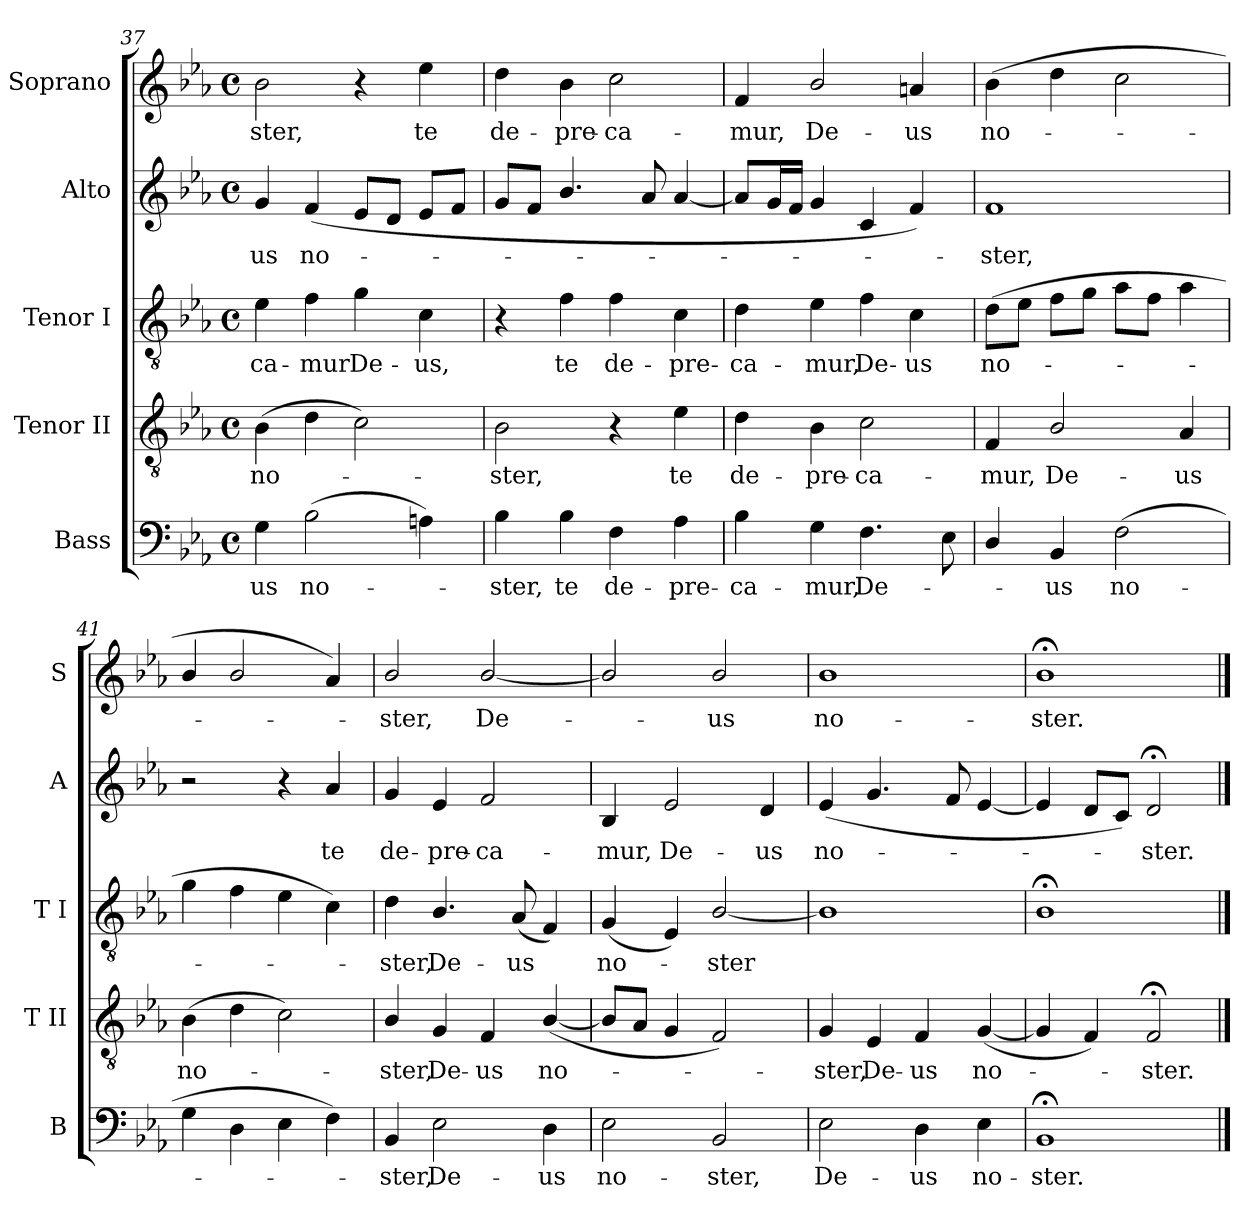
**kern	**text	**kern	**text	**kern	**text	**kern	**text	**kern	**text
*part5	*part5	*part4	*part4	*part3	*part3	*part2	*part2	*part1	*part1
*staff5	*staff5	*staff4	*staff4	*staff3	*staff3	*staff2	*staff2	*staff1	*staff1
*I"Bass	*	*I"Tenor II	*	*I"Tenor I	*	*I"Alto	*	*I"Soprano	*
*I'B	*	*I'T II	*	*I'T I	*	*I'A	*	*I'S	*
*clefF4	*	*clefGv2	*	*clefGv2	*	*clefG2	*	*clefG2	*
*k[b-e-a-]	*	*k[b-e-a-]	*	*k[b-e-a-]	*	*k[b-e-a-]	*	*k[b-e-a-]	*
*E-:	*	*E-:	*	*E-:	*	*E-:	*	*E-:	*
*M4/4	*	*M4/4	*	*M4/4	*	*M4/4	*	*M4/4	*
*met(c)	*	*met(c)	*	*met(c)	*	*met(c)	*	*met(c)	*
=37	=37	=37	=37	=37	=37	=37	=37	=37	=37
!	!LO:LY:b	!	!LO:LY:b	!	!LO:LY:b	!	!LO:LY:b	!	!LO:LY:b
4G\	-us	(>4B-\	no-	4e-\	-ca-	4g/	-us	2b-\	ster,
!	!LO:LY:b	!	!	!	!LO:LY:b	!	!LO:LY:b	!	!
(>2B-\	no-	4d\	.	4f\	-mur	(<4f/	no-	.	.
!	!	!	!	!	!LO:LY:b	!	!	!	!
.	.	2c\)	.	4g\	De-	8e-/L	.	4r	.
.	.	.	.	.	.	8d/J	.	.	.
!	!	!	!	!	!LO:LY:b	!	!	!	!LO:LY:b
4An\)	.	.	.	4c\	-us,	8e-/L	.	4ee-\	te
.	.	.	.	.	.	8f/J	.	.	.
=38	=38	=38	=38	=38	=38	=38	=38	=38	=38
!	!LO:LY:b	!	!LO:LY:b	!	!	!	!	!	!LO:LY:b
4B-\	ster,	2B-\	ster,	4r	.	8g/L	.	4dd\	de-
.	.	.	.	.	.	8f/J	.	.	.
!	!LO:LY:b	!	!	!	!LO:LY:b	!	!	!	!LO:LY:b
4B-\	te	.	.	4f\	te	4.b-/	.	4b-\	-pre-
!	!LO:LY:b	!	!	!	!LO:LY:b	!	!	!	!LO:LY:b
4F\	de-	4r	.	4f\	de-	.	.	2cc\	-ca-
.	.	.	.	.	.	8a-/	.	.	.
!	!LO:LY:b	!	!LO:LY:b	!	!LO:LY:b	!	!	!	!
4A-\	-pre-	4e-\	te	4c\	-pre-	[4a-/	.	.	.
=39	=39	=39	=39	=39	=39	=39	=39	=39	=39
!	!LO:LY:b	!	!LO:LY:b	!	!LO:LY:b	!	!	!	!LO:LY:b
4B-\	-ca-	4d\	de-	4d\	-ca-	8a-/L]	.	4f/	-mur,
.	.	.	.	.	.	16g/L	.	.	.
.	.	.	.	.	.	16f/JJ	.	.	.
!	!LO:LY:b	!	!LO:LY:b	!	!LO:LY:b	!	!	!	!LO:LY:b
4G\	-mur,	4B-\	-pre-	4e-\	-mur,	4g/	.	2b-/	De-
!	!LO:LY:b	!	!LO:LY:b	!	!LO:LY:b	!	!	!	!
4.F\	De-	2c\	-ca-	4f\	De-	4c/	.	.	.
!	!	!	!	!	!LO:LY:b	!	!	!	!LO:LY:b
.	.	.	.	4c\	-us	4f/)	.	4an/	-us
8E-\	.	.	.	.	.	.	.	.	.
=40	=40	=40	=40	=40	=40	=40	=40	=40	=40
!	!	!	!LO:LY:b	!	!LO:LY:b	!	!LO:LY:b	!	!LO:LY:b
4D/	.	4F/	-mur,	(>8d\L	no-	1f	ster,	(>4b-\	no-
.	.	.	.	8e-\J	.	.	.	.	.
!	!LO:LY:b	!	!LO:LY:b	!	!	!	!	!	!
4BB-/	us	2B-/	De-	8f\L	.	.	.	4dd\	.
.	.	.	.	8g\J	.	.	.	.	.
!	!LO:LY:b	!	!	!	!	!	!	!	!
(>2F\	no-	.	.	8a-\L	.	.	.	2cc\	.
.	.	.	.	8f\J	.	.	.	.	.
!	!	!	!LO:LY:b	!	!	!	!	!	!
.	.	4A-/	-us	4a-\	.	.	.	.	.
!!LO:LB:g=z
=41	=41	=41	=41	=41	=41	=41	=41	=41	=41
!	!	!	!LO:LY:b	!	!	!	!	!	!
4G\	.	(>4B-\	no-	4g\	.	2r	.	4b-/	.
4D\	.	4d\	.	4f\	.	.	.	2b-/	.
4E-\	.	2c\)	.	4e-\	.	4r	.	.	.
!	!	!	!	!	!	!	!LO:LY:b	!	!
4F\)	.	.	.	4c\)	.	4a-/	te	4a-/)	.
=42	=42	=42	=42	=42	=42	=42	=42	=42	=42
!	!LO:LY:b	!	!LO:LY:b	!	!LO:LY:b	!	!LO:LY:b	!	!LO:LY:b
4BB-/	ster,	4B-/	ster,	4d\	ster,	4g/	de-	2b-/	ster,
!	!LO:LY:b	!	!LO:LY:b	!	!LO:LY:b	!	!LO:LY:b	!	!
2E-\	De-	4G/	De-	4.B-/	De-	4e-/	-pre-	.	.
*	*	*	*	*	*	*	*	*MM94	*
!	!	!	!LO:LY:b	!	!	!	!LO:LY:b	!	!LO:LY:b
.	.	4F/	-us	.	.	2f/	-ca-	[2b-/	De-
!	!	!	!	!	!LO:LY:b	!	!	!	!
.	.	.	.	(<8A-/	-us	.	.	.	.
!	!LO:LY:b	!	!LO:LY:b	!	!	!	!	!	!
4D\	-us	(<[4B-/	no-	4F/)	.	.	.	.	.
=43	=43	=43	=43	=43	=43	=43	=43	=43	=43
*	*	*	*	*	*	*	*	*MM90	*
!	!LO:LY:b	!	!	!	!LO:LY:b	!	!LO:LY:b	!	!
2E-\	no-	8B-/L]	.	(<4G/	no-	4B-/	-mur,	2b-/]	.
.	.	8A-/J	.	.	.	.	.	.	.
!	!	!	!	!	!	!	!LO:LY:b	!	!
.	.	4G/	.	4E-/)	.	2e-/	De-	.	.
*	*	*	*	*	*	*	*	*MM87	*
!	!LO:LY:b	!	!	!	!LO:LY:b	!	!	!	!LO:LY:b
2BB-/	-ster,	2F/)	.	[2B-/	ster	.	.	2b-/	us
!	!	!	!	!	!	!	!LO:LY:b	!	!
.	.	.	.	.	.	4d/	-us	.	.
=44	=44	=44	=44	=44	=44	=44	=44	=44	=44
*	*	*	*	*	*	*	*	*MM82	*
!	!LO:LY:b	!	!LO:LY:b	!	!	!	!LO:LY:b	!	!LO:LY:b
2E-\	De-	4G/	ster,	1B-]	.	(<4e-/	no-	1b-	no-
!	!	!	!LO:LY:b	!	!	!	!	!	!
.	.	4E-/	De-	.	.	4.g/	.	.	.
!	!LO:LY:b	!	!LO:LY:b	!	!	!	!	!	!
4D\	-us	4F/	-us	.	.	.	.	.	.
.	.	.	.	.	.	8f/	.	.	.
!	!LO:LY:b	!	!LO:LY:b	!	!	!	!	!	!
4E-\	no-	(<[4G/	no-	.	.	[4e-/	.	.	.
=45	=45	=45	=45	=45	=45	=45	=45	=45	=45
*	*	*	*	*	*	*	*	*MM80	*
!	!LO:LY:b	!	!	!	!	!	!	!	!LO:LY:b
1BB-;<	-ster.	4G/]	.	1B-;<	.	4e-/]	.	1b-;<	-ster.
.	.	4F/)	.	.	.	8d/L	.	.	.
.	.	.	.	.	.	8c/J)	.	.	.
!	!	!	!LO:LY:b	!	!	!	!LO:LY:b	!	!
.	.	2F;</	ster.	.	.	2d;</	ster.	.	.
==	==	==	==	==	==	==	==	==	==
*-	*-	*-	*-	*-	*-	*-	*-	*-	*-
